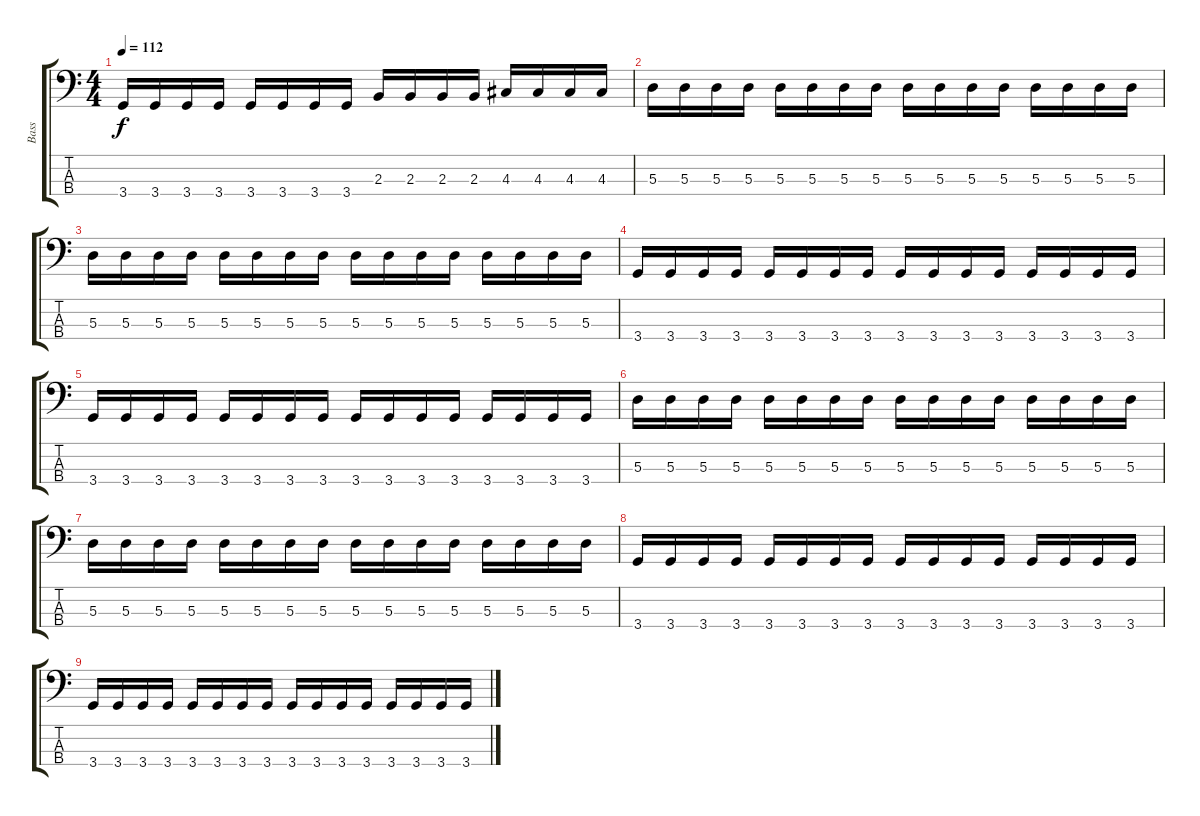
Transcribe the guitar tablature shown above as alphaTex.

\track ("Bass" "Bass") {instrument slapbass1}
\staff {score tabs}
\tuning (G2 D2 A1 E1) {hide}
\ts (4 4)
\tempo 112
\clef f4
\ks c
3.4.16{dy f} 3.4.16 3.4.16 3.4.16 3.4.16 3.4.16 3.4.16 3.4.16 2.3.16 2.3.16 2.3.16 2.3.16 4.3.16 4.3.16 4.3.16 4.3.16 |
5.3.16 5.3.16 5.3.16 5.3.16 5.3.16 5.3.16 5.3.16 5.3.16 5.3.16 5.3.16 5.3.16 5.3.16 5.3.16 5.3.16 5.3.16 5.3.16 |
5.3.16 5.3.16 5.3.16 5.3.16 5.3.16 5.3.16 5.3.16 5.3.16 5.3.16 5.3.16 5.3.16 5.3.16 5.3.16 5.3.16 5.3.16 5.3.16 |
3.4.16 3.4.16 3.4.16 3.4.16 3.4.16 3.4.16 3.4.16 3.4.16 3.4.16 3.4.16 3.4.16 3.4.16 3.4.16 3.4.16 3.4.16 3.4.16 |
3.4.16 3.4.16 3.4.16 3.4.16 3.4.16 3.4.16 3.4.16 3.4.16 3.4.16 3.4.16 3.4.16 3.4.16 3.4.16 3.4.16 3.4.16 3.4.16 |
5.3.16 5.3.16 5.3.16 5.3.16 5.3.16 5.3.16 5.3.16 5.3.16 5.3.16 5.3.16 5.3.16 5.3.16 5.3.16 5.3.16 5.3.16 5.3.16 |
5.3.16 5.3.16 5.3.16 5.3.16 5.3.16 5.3.16 5.3.16 5.3.16 5.3.16 5.3.16 5.3.16 5.3.16 5.3.16 5.3.16 5.3.16 5.3.16 |
3.4.16 3.4.16 3.4.16 3.4.16 3.4.16 3.4.16 3.4.16 3.4.16 3.4.16 3.4.16 3.4.16 3.4.16 3.4.16 3.4.16 3.4.16 3.4.16 |
3.4.16 3.4.16 3.4.16 3.4.16 3.4.16 3.4.16 3.4.16 3.4.16 3.4.16 3.4.16 3.4.16 3.4.16 3.4.16 3.4.16 3.4.16 3.4.16
